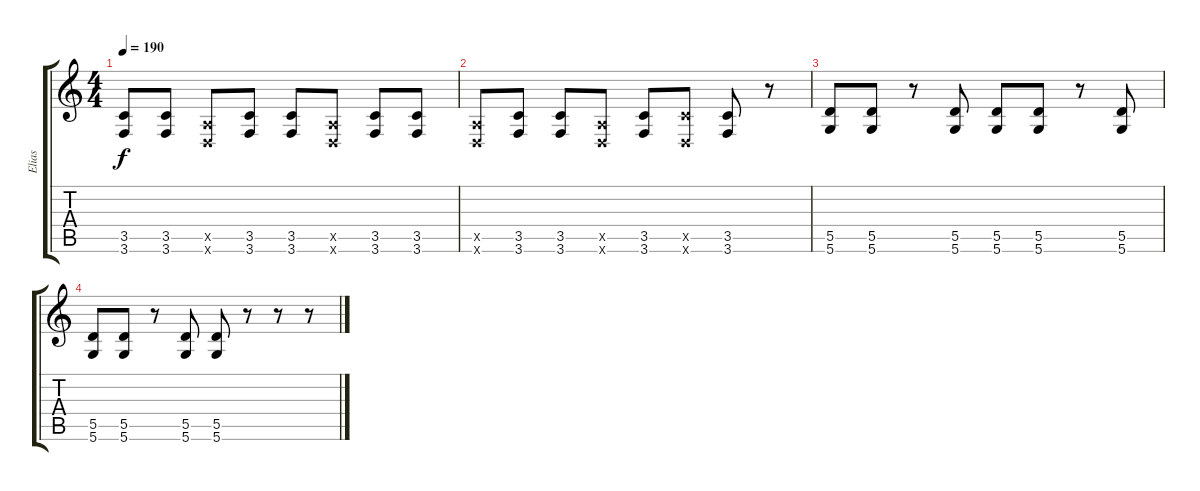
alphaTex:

\track ("Elias" "Elias") {instrument distortionguitar}
\staff {score tabs}
\tuning (E4 B3 G3 D3 A2 D2) {hide}
\ts (4 4)
\tempo 190
\clef g2
\ks c
(3.5 3.6).8{dy f} (3.5 3.6).8 (0.5{x} 0.6{x}).8 (3.5 3.6).8 (3.5 3.6).8 (0.5{x} 0.6{x}).8 (3.5 3.6).8 (3.5 3.6).8 |
(0.5{x} 0.6{x}).8 (3.5 3.6).8 (3.5 3.6).8 (0.5{x} 0.6{x}).8 (3.5 3.6).8 (3.5{x} 0.6{x}).8 (3.5 3.6).8 r.8 |
(5.5 5.6).8 (5.5 5.6).8 r.8 (5.5 5.6).8 (5.5 5.6).8 (5.5 5.6).8 r.8 (5.5 5.6).8 |
(5.5 5.6).8 (5.5 5.6).8 r.8 (5.5 5.6).8 (5.5 5.6).8 r.8 r.8 r.8
